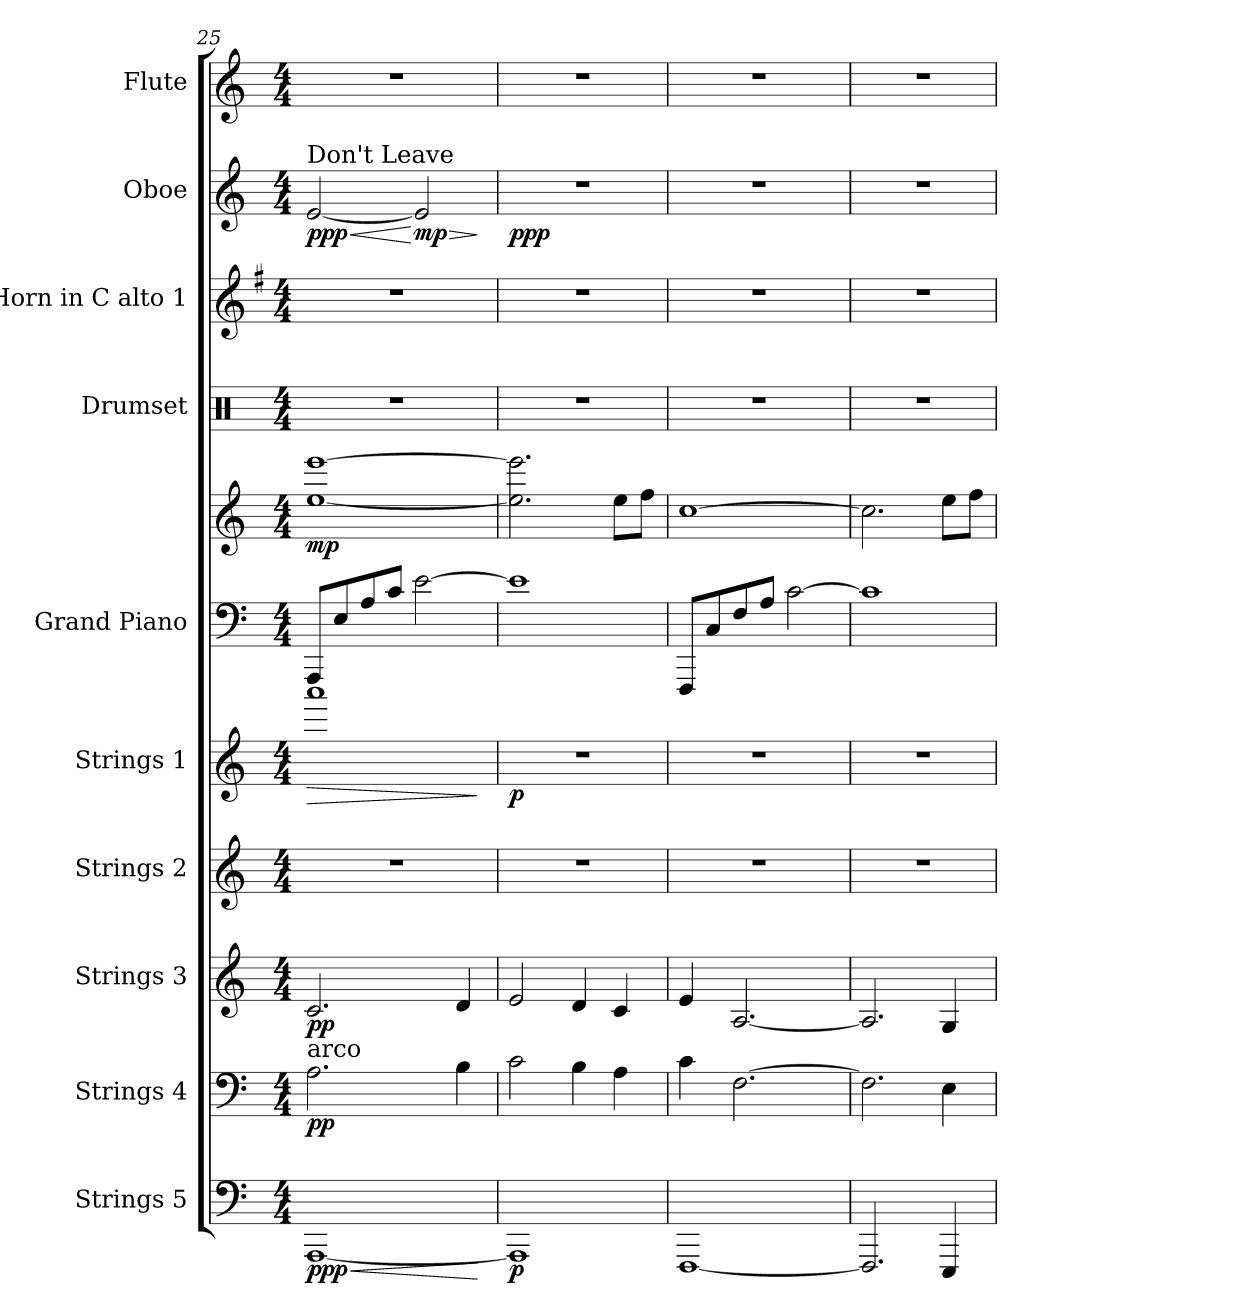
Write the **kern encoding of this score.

**kern	**dynam	**kern	**dynam	**kern	**dynam	**kern	**kern	**dynam	**kern	**kern	**dynam	**kern	**kern	**kern	**dynam	**kern
*part10	*part10	*part9	*part9	*part8	*part8	*part7	*part6	*part6	*part5	*part5	*part5	*part4	*part3	*part2	*part2	*part1
*staff11	*staff11	*staff10	*staff10	*staff9	*staff9	*staff8	*staff7	*staff7	*staff6	*staff5	*staff5/6	*staff4	*staff3	*staff2	*staff2	*staff1
*I"Strings 5	*	*I"Strings 4	*	*I"Strings 3	*	*I"Strings 2	*I"Strings 1	*	*I"Grand Piano	*	*	*I"Drumset	*I"Horn in C alto 1	*I"Oboe	*	*I"Flute
*I'St. 5	*	*I'St. 4	*	*I'St. 3	*	*I'St. 2	*I'St. 1	*	*I'Pno.	*	*	*I'D. Set	*	*I'Ob.	*	*I'Fl.
!!LO:PB:g=z
*clefF4	*	*clefF4	*	*clefG2	*	*clefG2	*clefG2	*	*clefF4	*clefG2	*	*clefX	*clefG2	*clefG2	*	*clefG2
*	*	*	*	*	*	*	*	*	*	*	*	*	*ITrd4c7	*	*	*
*k[]	*	*k[]	*	*k[]	*	*k[]	*k[]	*	*k[]	*k[]	*	*k[]	*k[]	*k[]	*	*k[]
*M4/4	*	*M4/4	*	*M4/4	*	*M4/4	*M4/4	*	*M4/4	*M4/4	*	*M4/4	*M4/4	*M4/4	*	*M4/4
*MM90	*	*MM90	*	*MM90	*	*MM90	*MM90	*	*MM90	*MM90	*	*MM90	*MM90	*MM90	*	*MM90
=25	=25	=25	=25	=25	=25	=25	=25	=25	=25	=25	=25	=25	=25	=25	=25	=25
!	!	!	!	!	!	!	!	!	!	!	!	!	!	!LO:TX:a:t=Don't Leave	!	!
!	!	!LO:TX:a:t=arco	!	!	!	!	!	!	!	!	!	!	!	!	!	!
!	!LO:HP:b	!	!	!	!	!	!	!LO:HP:b	!	!	!	!	!	!	!LO:HP:b	!
!	!LO:DY:n=1:b	!	!LO:DY:b	!	!LO:DY:b	!	!	!	!	!	!LO:DY:b	!	!	!	!LO:DY:n=1:b	!
[1AAA	< ppp	2.A\	pp	2.c/	pp	1r	1aaa	>	8AAA/L	[1ee [1eee	mp	1r	1r	[2e/	< ppp	1r
.	.	.	.	.	.	.	.	.	8E/	.	.	.	.	.	.	.
.	.	.	.	.	.	.	.	.	8A/	.	.	.	.	.	.	.
.	.	.	.	.	.	.	.	.	8c/J	.	.	.	.	.	.	.
!	!	!	!	!	!	!	!	!	!	!	!	!	!	!	!LO:HP:n=1:b	!
!	!	!	!	!	!	!	!	!	!	!	!	!	!	!	!LO:DY:n=2:b	!
.	.	.	.	.	.	.	.	.	[2e\	.	.	.	.	2e/]	[ > mp	.
.	.	4B\	.	4d/	.	.	.	.	.	.	.	.	.	.	.	.
.	[	.	.	.	.	.	.	]	.	.	.	.	.	.	]	.
=26	=26	=26	=26	=26	=26	=26	=26	=26	=26	=26	=26	=26	=26	=26	=26	=26
!	!LO:DY:b	!	!	!	!	!	!	!LO:DY:b	!	!	!	!	!	!	!LO:DY:b	!
1AAA]	p	2c\	.	2e/	.	1r	1r	p	1e]	2.ee\] 2.eee\]	.	1r	1r	1r	ppp	1r
.	.	4B\	.	4d/	.	.	.	.	.	.	.	.	.	.	.	.
.	.	4A\	.	4c/	.	.	.	.	.	8ee\L	.	.	.	.	.	.
.	.	.	.	.	.	.	.	.	.	8ff\J	.	.	.	.	.	.
=27	=27	=27	=27	=27	=27	=27	=27	=27	=27	=27	=27	=27	=27	=27	=27	=27
[1FFF	.	4c\	.	4e/	.	1r	1r	.	8FFF/L	[1cc	.	1r	1r	1r	.	1r
.	.	.	.	.	.	.	.	.	8C/	.	.	.	.	.	.	.
.	.	[2.F\	.	[2.A/	.	.	.	.	8F/	.	.	.	.	.	.	.
.	.	.	.	.	.	.	.	.	8A/J	.	.	.	.	.	.	.
.	.	.	.	.	.	.	.	.	[2c\	.	.	.	.	.	.	.
=28	=28	=28	=28	=28	=28	=28	=28	=28	=28	=28	=28	=28	=28	=28	=28	=28
2.FFF/]	.	2.F\]	.	2.A/]	.	1r	1r	.	1c]	2.cc\]	.	1r	1r	1r	.	1r
4EEE/	.	4E\	.	4G/	.	.	.	.	.	8ee\L	.	.	.	.	.	.
.	.	.	.	.	.	.	.	.	.	8ff\J	.	.	.	.	.	.
=	=	=	=	=	=	=	=	=	=	=	=	=	=	=	=	=
*-	*-	*-	*-	*-	*-	*-	*-	*-	*-	*-	*-	*-	*-	*-	*-	*-
